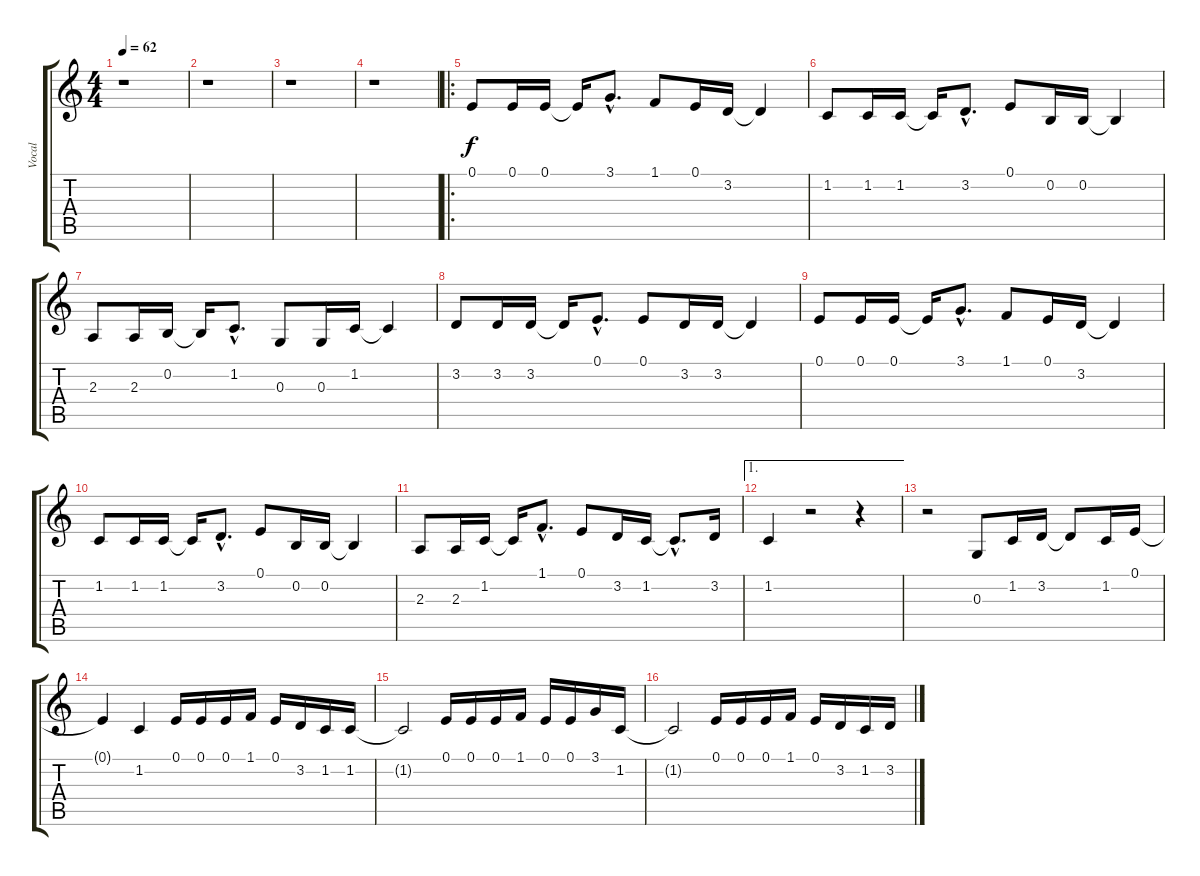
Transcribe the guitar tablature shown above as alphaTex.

\track ("Vocal" "Vocal") {instrument electricpiano1}
\staff {score tabs}
\tuning (E4 B3 G3 D3 A2 E2) {hide}
\ts (4 4)
\tempo 62
\clef g2
\ks c
r.1{dy f instrument electricpiano1} |
r.1 |
r.1 |
r.1 |
\ro
0.1.8 0.1.16 0.1.16 0.1{t}.16 3.1{hac}.8{d} 1.1.8 0.1.16 3.2.16 3.2{t}.4 |
1.2.8 1.2.16 1.2.16 1.2{t}.16 3.2{hac}.8{d} 0.1.8 0.2.16 0.2.16 0.2{t}.4 |
2.3.8 2.3.16 0.2.16 0.2{t}.16 1.2{hac}.8{d} 0.3.8 0.3.16 1.2.16 1.2{t}.4 |
3.2.8 3.2.16 3.2.16 3.2{t}.16 0.1{hac}.8{d} 0.1.8 3.2.16 3.2.16 3.2{t}.4 |
0.1.8 0.1.16 0.1.16 0.1{t}.16 3.1{hac}.8{d} 1.1.8 0.1.16 3.2.16 3.2{t}.4 |
1.2.8 1.2.16 1.2.16 1.2{t}.16 3.2{hac}.8{d} 0.1.8 0.2.16 0.2.16 0.2{t}.4 |
2.3.8 2.3.16 1.2.16 1.2{t}.16 1.1{hac}.8{d} 0.1.8 3.2.16 1.2.16 1.2{hac t}.8{d} 3.2.16 |
\ae 1
1.2.4 r.2 r.4 |
r.2 0.3.8 1.2.16 3.2.16 3.2{t}.8 1.2.16 0.1.16 |
0.1{t}.4 1.2.4 0.1.16 0.1.16 0.1.16 1.1.16 0.1.16 3.2.16 1.2.16 1.2.16 |
1.2{t}.2 0.1.16 0.1.16 0.1.16 1.1.16 0.1.16 0.1.16 3.1.16 1.2.16 |
1.2{t}.2 0.1.16 0.1.16 0.1.16 1.1.16 0.1.16 3.2.16 1.2.16 3.2.16
